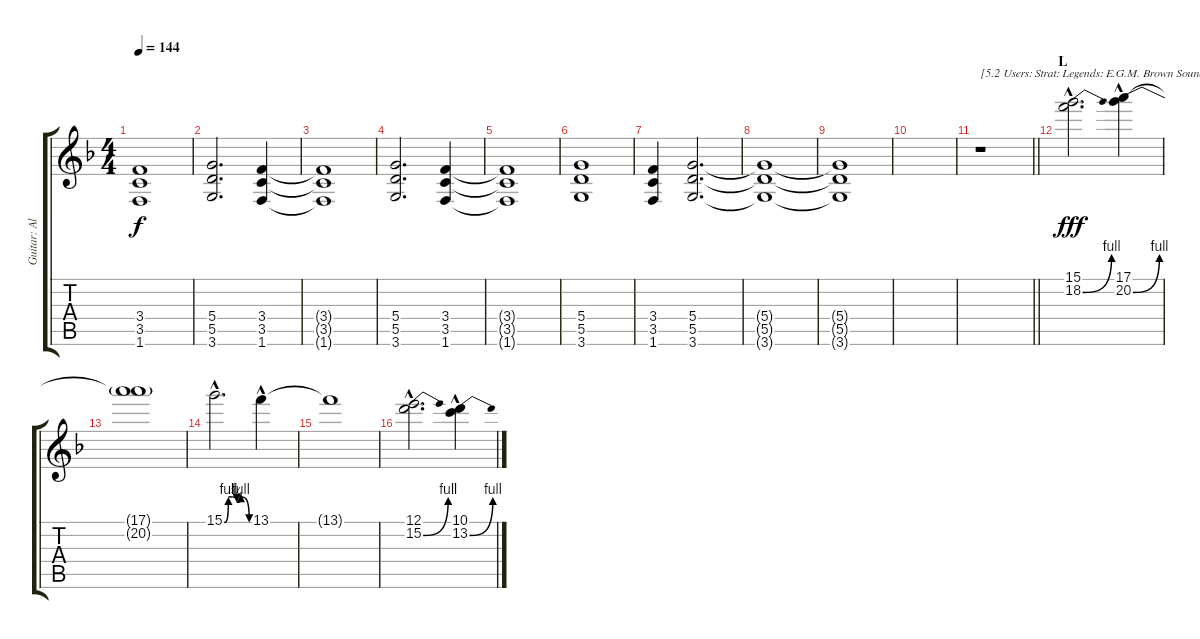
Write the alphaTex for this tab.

\track ("Guitar: Aldo" "Guitar: Al") {instrument overdrivenguitar}
\staff {score tabs}
\tuning (E4 B3 G3 D3 A2 E2) {hide}
\ts (4 4)
\tempo 144
\clef g2
\ks f
(3.4{t} 3.5{t} 1.6{t}).1{dy f} |
(5.4 5.5 3.6).2{d} (3.4 3.5 1.6).4 |
(3.4{t} 3.5{t} 1.6{t}).1 |
(5.4 5.5 3.6).2{d} (3.4 3.5 1.6).4 |
(3.4{t} 3.5{t} 1.6{t}).1 |
(5.4 5.5 3.6).1 |
(3.4 3.5 1.6).4 (5.4 5.5 3.6).2{d volume 0} |
(5.4{t} 5.5{t} 3.6{t}).1 |
(5.4{t} 5.5{t} 3.6{t}).1 |
|
\barLineRight lightlight
r.1{txt "[5.2 Users: Strat: Legends: E.G.M. Brown Sound]"} |
\section ("" "L")
(15.1{hac} 18.2{be (bend 0 0 60 4) hac}).2{d dy fff volume 16 instrument overdrivenguitar} (17.1{hac} 20.2{be (bend 0 0 60 4) hac}).4 |
(17.1{t} 20.2{t}).1 |
15.1{be (custom 0 0 10 4 20 4 30 3 40 4 60 0) hac}.2{d} 13.1{hac}.4 |
13.1{t}.1 |
(12.1{hac} 15.2{be (bend 0 0 60 4) hac}).2{d} (10.1{hac} 13.2{be (bend 0 0 60 4) hac}).4
